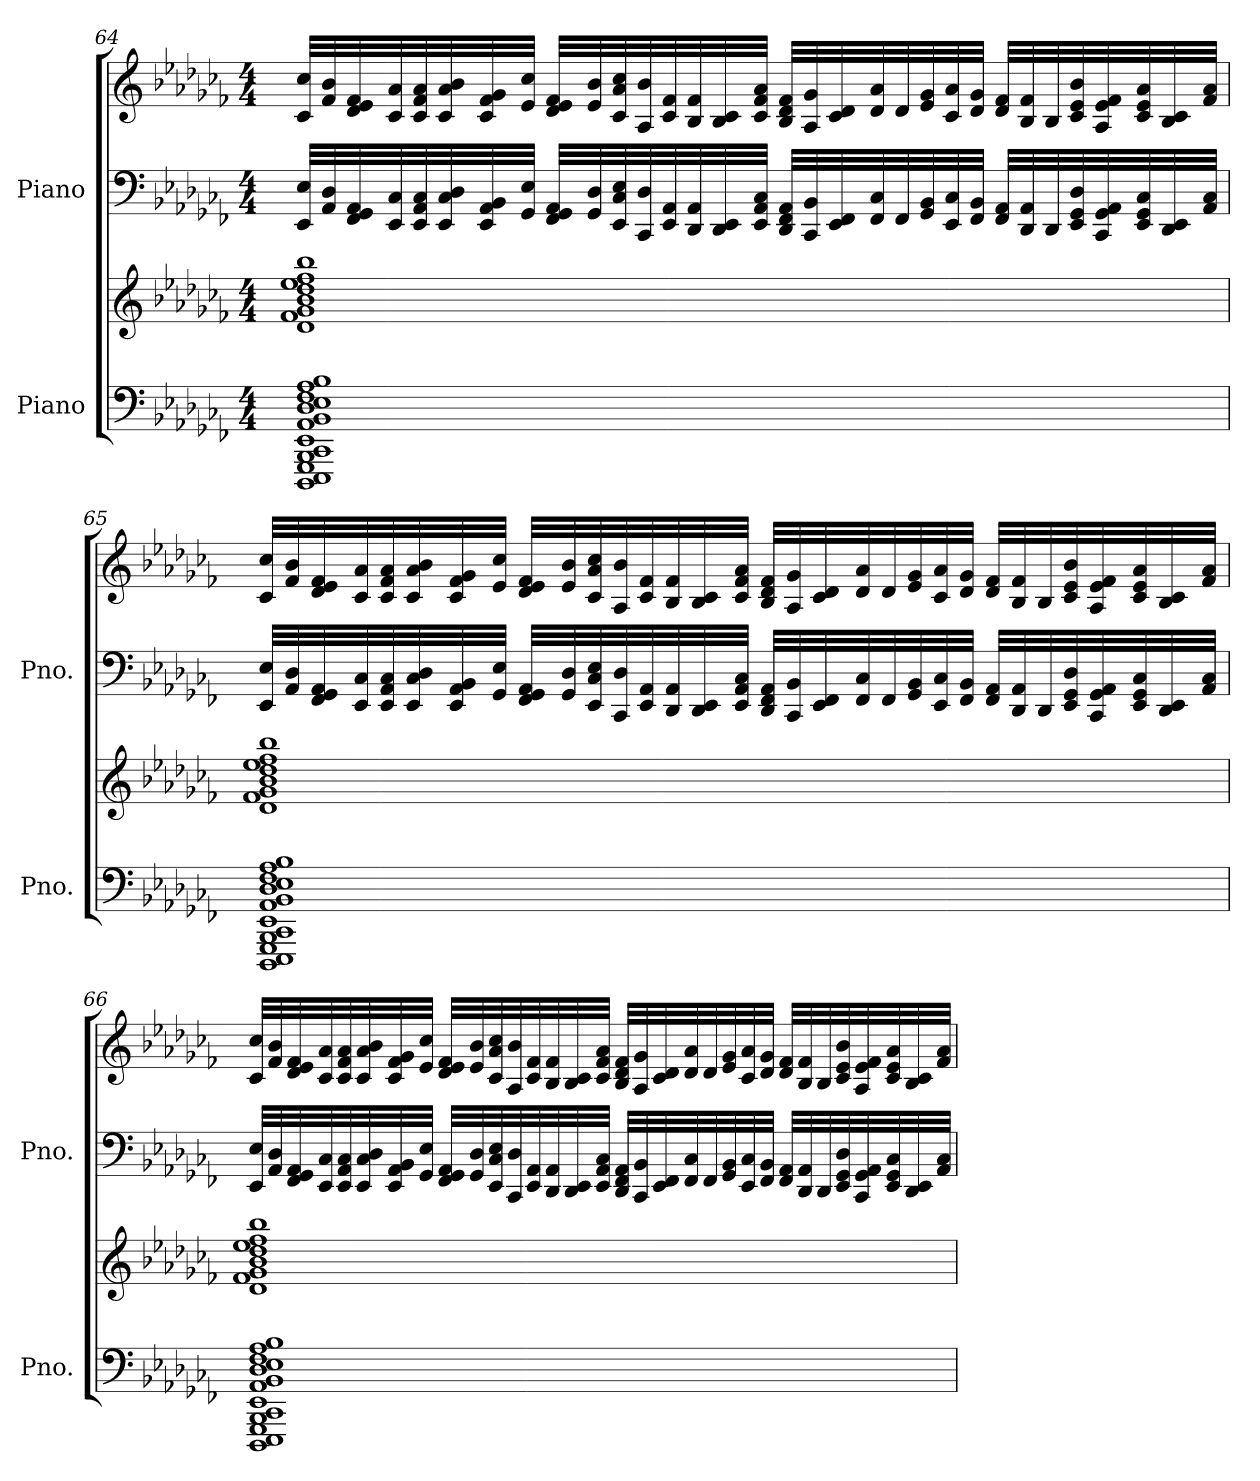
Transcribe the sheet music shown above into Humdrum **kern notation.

**kern	**kern	**kern	**kern
*part2	*part2	*part1	*part1
*staff4	*staff3	*staff2	*staff1
*I"Piano	*	*I"Piano	*
*I'Pno.	*	*I'Pno.	*
!!LO:LB:g=z
*clefF4	*clefG2	*clefF4	*clefG2
*ITrd14c24	*ITrd14c24	*ITrd-21c-36	*ITrd-21c-36
*k[b-e-a-d-g-c-f-]	*k[b-e-a-d-g-c-f-]	*k[b-e-a-d-g-c-f-]	*k[b-e-a-d-g-c-f-]
*M4/4	*M4/4	*M4/4	*M4/4
=64	=64	=64	=64
1DDDDD- 1EEEEE- 1GGGGG- 1BBBBB- 1CCCC- 1EEEE- 1AAAA- 1BBBB- 1DDD- 1EEE- 1FFF- 1AAA- 1BBB-	1DD- 1FF- 1GG- 1BB- 1D- 1E- 1F- 1B-	32ee-/ 32eee-/LLL	32cccc-/ 32ccccc-/LLL
.	.	32aa-/ 32ddd-/	32ffff-/ 32bbbb-/
.	.	32ff-/ 32gg-/ 32aa-/	32dddd-/ 32eeee-/ 32ffff-/
.	.	32ee-/ 32ccc-/	32cccc-/ 32aaaa-/
.	.	32ee-/ 32aa-/ 32ccc-/	32cccc-/ 32ffff-/ 32aaaa-/
.	.	32ee-/ 32ccc-/ 32ddd-/	32cccc-/ 32aaaa-/ 32bbbb-/
.	.	32ee-/ 32aa-/ 32bb-/	32cccc-/ 32ffff-/ 32gggg-/
.	.	32gg-/ 32eee-/JJJ	32eeee-/ 32ccccc-/JJJ
.	.	32ff-/ 32gg-/ 32aa-/LLL	32dddd-/ 32eeee-/ 32ffff-/LLL
.	.	32gg-/ 32ddd-/	32eeee-/ 32bbbb-/
.	.	32ee-/ 32ccc-/ 32eee-/	32cccc-/ 32aaaa-/ 32ccccc-/
.	.	32cc-/ 32ddd-/	32aaa-/ 32bbbb-/
.	.	32ee-/ 32aa-/	32cccc-/ 32ffff-/
.	.	32dd-/ 32aa-/	32bbb-/ 32ffff-/
.	.	32dd-/ 32ee-/	32bbb-/ 32cccc-/
.	.	32ee-/ 32aa-/ 32ccc-/JJJ	32cccc-/ 32ffff-/ 32aaaa-/JJJ
.	.	32dd-/ 32ff-/ 32aa-/LLL	32bbb-/ 32dddd-/ 32ffff-/LLL
.	.	32cc-/ 32bb-/	32aaa-/ 32gggg-/
.	.	32ee-/ 32ff-/	32cccc-/ 32dddd-/
.	.	32ff-/ 32ccc-/	32dddd-/ 32aaaa-/
.	.	32ff-/	32dddd-/
.	.	32gg-/ 32bb-/	32eeee-/ 32gggg-/
.	.	32ee-/ 32ccc-/	32cccc-/ 32aaaa-/
.	.	32ff-/ 32bb-/JJJ	32dddd-/ 32gggg-/JJJ
.	.	32ff-/ 32aa-/LLL	32dddd-/ 32ffff-/LLL
.	.	32dd-/ 32aa-/	32bbb-/ 32ffff-/
.	.	32dd-/	32bbb-/
.	.	32ee-/ 32gg-/ 32ddd-/	32cccc-/ 32eeee-/ 32bbbb-/
.	.	32cc-/ 32gg-/ 32aa-/	32aaa-/ 32eeee-/ 32ffff-/
.	.	32ee-/ 32gg-/ 32ccc-/	32cccc-/ 32eeee-/ 32aaaa-/
.	.	32dd-/ 32ee-/	32bbb-/ 32cccc-/
.	.	32aa-/ 32ccc-/JJJ	32ffff-/ 32aaaa-/JJJ
!!LO:LB:g=z
=65	=65	=65	=65
1DDDDD- 1EEEEE- 1GGGGG- 1BBBBB- 1CCCC- 1EEEE- 1AAAA- 1BBBB- 1DDD- 1EEE- 1FFF- 1AAA- 1BBB-	1DD- 1FF- 1GG- 1BB- 1D- 1E- 1F- 1B-	32ee-/ 32eee-/LLL	32cccc-/ 32ccccc-/LLL
.	.	32aa-/ 32ddd-/	32ffff-/ 32bbbb-/
.	.	32ff-/ 32gg-/ 32aa-/	32dddd-/ 32eeee-/ 32ffff-/
.	.	32ee-/ 32ccc-/	32cccc-/ 32aaaa-/
.	.	32ee-/ 32aa-/ 32ccc-/	32cccc-/ 32ffff-/ 32aaaa-/
.	.	32ee-/ 32ccc-/ 32ddd-/	32cccc-/ 32aaaa-/ 32bbbb-/
.	.	32ee-/ 32aa-/ 32bb-/	32cccc-/ 32ffff-/ 32gggg-/
.	.	32gg-/ 32eee-/JJJ	32eeee-/ 32ccccc-/JJJ
.	.	32ff-/ 32gg-/ 32aa-/LLL	32dddd-/ 32eeee-/ 32ffff-/LLL
.	.	32gg-/ 32ddd-/	32eeee-/ 32bbbb-/
.	.	32ee-/ 32ccc-/ 32eee-/	32cccc-/ 32aaaa-/ 32ccccc-/
.	.	32cc-/ 32ddd-/	32aaa-/ 32bbbb-/
.	.	32ee-/ 32aa-/	32cccc-/ 32ffff-/
.	.	32dd-/ 32aa-/	32bbb-/ 32ffff-/
.	.	32dd-/ 32ee-/	32bbb-/ 32cccc-/
.	.	32ee-/ 32aa-/ 32ccc-/JJJ	32cccc-/ 32ffff-/ 32aaaa-/JJJ
.	.	32dd-/ 32ff-/ 32aa-/LLL	32bbb-/ 32dddd-/ 32ffff-/LLL
.	.	32cc-/ 32bb-/	32aaa-/ 32gggg-/
.	.	32ee-/ 32ff-/	32cccc-/ 32dddd-/
.	.	32ff-/ 32ccc-/	32dddd-/ 32aaaa-/
.	.	32ff-/	32dddd-/
.	.	32gg-/ 32bb-/	32eeee-/ 32gggg-/
.	.	32ee-/ 32ccc-/	32cccc-/ 32aaaa-/
.	.	32ff-/ 32bb-/JJJ	32dddd-/ 32gggg-/JJJ
.	.	32ff-/ 32aa-/LLL	32dddd-/ 32ffff-/LLL
.	.	32dd-/ 32aa-/	32bbb-/ 32ffff-/
.	.	32dd-/	32bbb-/
.	.	32ee-/ 32gg-/ 32ddd-/	32cccc-/ 32eeee-/ 32bbbb-/
.	.	32cc-/ 32gg-/ 32aa-/	32aaa-/ 32eeee-/ 32ffff-/
.	.	32ee-/ 32gg-/ 32ccc-/	32cccc-/ 32eeee-/ 32aaaa-/
.	.	32dd-/ 32ee-/	32bbb-/ 32cccc-/
.	.	32aa-/ 32ccc-/JJJ	32ffff-/ 32aaaa-/JJJ
!!LO:PB:g=z
=66	=66	=66	=66
1DDDDD- 1EEEEE- 1GGGGG- 1BBBBB- 1CCCC- 1EEEE- 1AAAA- 1BBBB- 1DDD- 1EEE- 1FFF- 1AAA- 1BBB-	1DD- 1FF- 1GG- 1BB- 1D- 1E- 1F- 1B-	32ee-/ 32eee-/LLL	32cccc-/ 32ccccc-/LLL
.	.	32aa-/ 32ddd-/	32ffff-/ 32bbbb-/
.	.	32ff-/ 32gg-/ 32aa-/	32dddd-/ 32eeee-/ 32ffff-/
.	.	32ee-/ 32ccc-/	32cccc-/ 32aaaa-/
.	.	32ee-/ 32aa-/ 32ccc-/	32cccc-/ 32ffff-/ 32aaaa-/
.	.	32ee-/ 32ccc-/ 32ddd-/	32cccc-/ 32aaaa-/ 32bbbb-/
.	.	32ee-/ 32aa-/ 32bb-/	32cccc-/ 32ffff-/ 32gggg-/
.	.	32gg-/ 32eee-/JJJ	32eeee-/ 32ccccc-/JJJ
.	.	32ff-/ 32gg-/ 32aa-/LLL	32dddd-/ 32eeee-/ 32ffff-/LLL
.	.	32gg-/ 32ddd-/	32eeee-/ 32bbbb-/
.	.	32ee-/ 32ccc-/ 32eee-/	32cccc-/ 32aaaa-/ 32ccccc-/
.	.	32cc-/ 32ddd-/	32aaa-/ 32bbbb-/
.	.	32ee-/ 32aa-/	32cccc-/ 32ffff-/
.	.	32dd-/ 32aa-/	32bbb-/ 32ffff-/
.	.	32dd-/ 32ee-/	32bbb-/ 32cccc-/
.	.	32ee-/ 32aa-/ 32ccc-/JJJ	32cccc-/ 32ffff-/ 32aaaa-/JJJ
.	.	32dd-/ 32ff-/ 32aa-/LLL	32bbb-/ 32dddd-/ 32ffff-/LLL
.	.	32cc-/ 32bb-/	32aaa-/ 32gggg-/
.	.	32ee-/ 32ff-/	32cccc-/ 32dddd-/
.	.	32ff-/ 32ccc-/	32dddd-/ 32aaaa-/
.	.	32ff-/	32dddd-/
.	.	32gg-/ 32bb-/	32eeee-/ 32gggg-/
.	.	32ee-/ 32ccc-/	32cccc-/ 32aaaa-/
.	.	32ff-/ 32bb-/JJJ	32dddd-/ 32gggg-/JJJ
.	.	32ff-/ 32aa-/LLL	32dddd-/ 32ffff-/LLL
.	.	32dd-/ 32aa-/	32bbb-/ 32ffff-/
.	.	32dd-/	32bbb-/
.	.	32ee-/ 32gg-/ 32ddd-/	32cccc-/ 32eeee-/ 32bbbb-/
.	.	32cc-/ 32gg-/ 32aa-/	32aaa-/ 32eeee-/ 32ffff-/
.	.	32ee-/ 32gg-/ 32ccc-/	32cccc-/ 32eeee-/ 32aaaa-/
.	.	32dd-/ 32ee-/	32bbb-/ 32cccc-/
.	.	32aa-/ 32ccc-/JJJ	32ffff-/ 32aaaa-/JJJ
=	=	=	=
*-	*-	*-	*-
